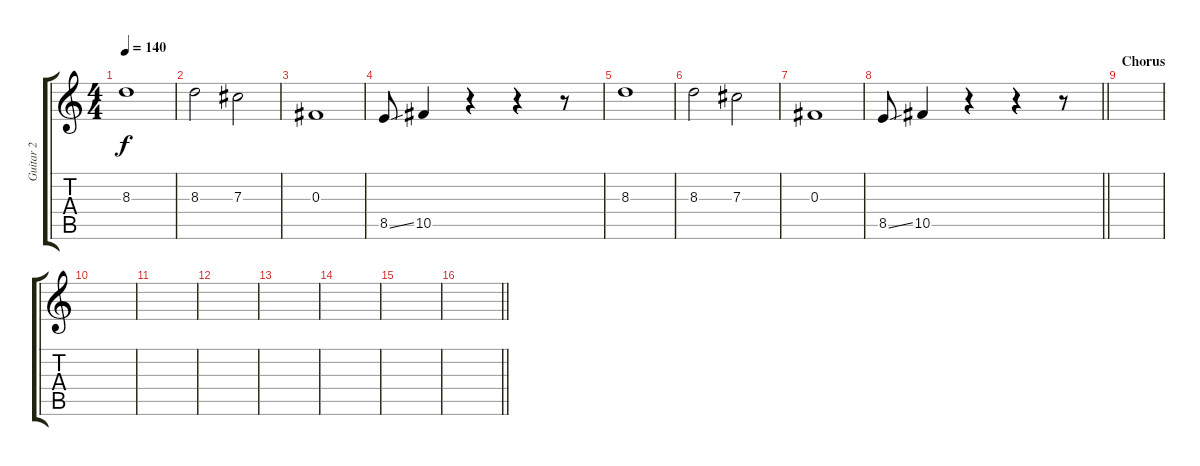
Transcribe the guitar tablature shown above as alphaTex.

\track ("Guitar 2" "Guitar 2") {instrument electricguitarclean}
\staff {score tabs}
\tuning (Eb4 Bb3 Gb3 Db3 Ab2 Db2) {hide}
\ts (4 4)
\tempo 140
\clef g2
\ks c
8.3.1{dy f} |
8.3.2 7.3.2 |
0.3.1 |
8.5{ss}.8 10.5.4 r.4 r.4 r.8 |
8.3.1 |
8.3.2 7.3.2 |
0.3.1 |
\barLineRight lightlight
8.5{ss}.8 10.5.4 r.4 r.4 r.8 |
\section ("" "Chorus")
|
|
|
|
|
|
|
\barLineRight lightlight
